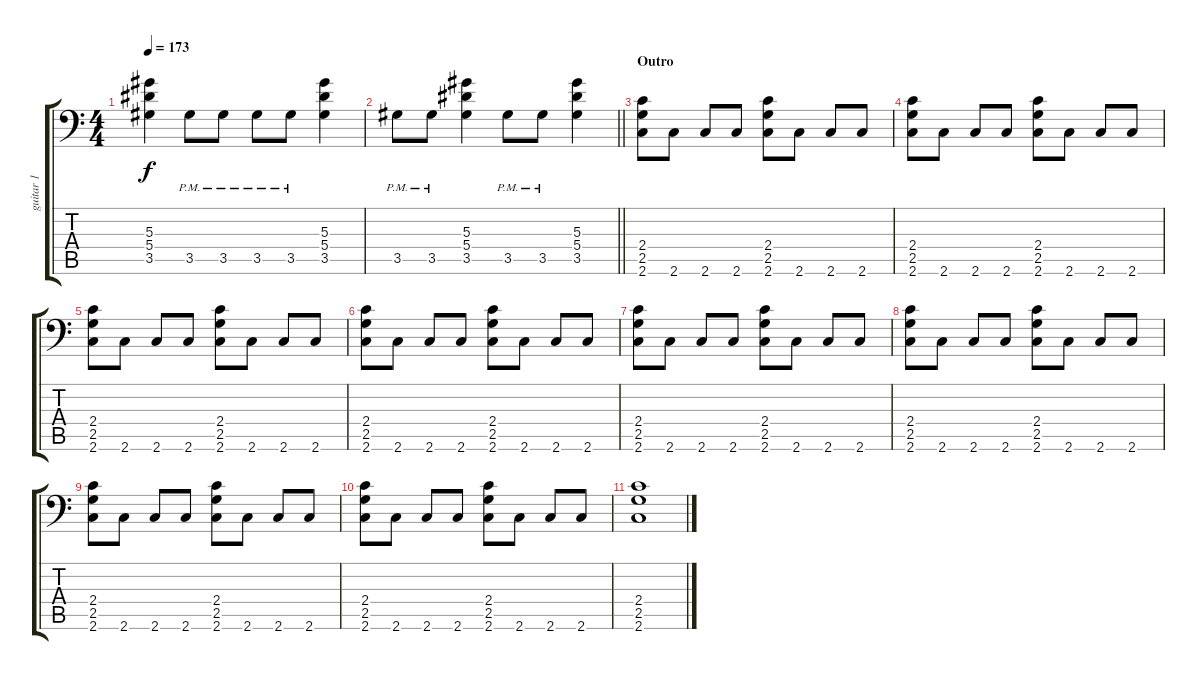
\track ("guitar 1" "guitar 1") {instrument distortionguitar}
\staff {score tabs}
\tuning (C4 G3 Eb3 Bb2 F2 Bb1) {hide}
\ts (4 4)
\tempo 173
\clef f4
\ks c
(5.3 5.4 3.5).4{dy f} 3.5{pm}.8 3.5{pm}.8 3.5{pm}.8 3.5{pm}.8 (5.3 5.4 3.5).4 |
\barLineRight lightlight
3.5{pm}.8 3.5{pm}.8 (5.3 5.4 3.5).4 3.5{pm}.8 3.5{pm}.8 (5.3 5.4 3.5).4 |
\section ("" "Outro")
(2.4 2.5 2.6).8 2.6.8 2.6.8 2.6.8 (2.4 2.5 2.6).8 2.6.8 2.6.8 2.6.8 |
(2.4 2.5 2.6).8 2.6.8 2.6.8 2.6.8 (2.4 2.5 2.6).8 2.6.8 2.6.8 2.6.8 |
(2.4 2.5 2.6).8 2.6.8 2.6.8 2.6.8 (2.4 2.5 2.6).8 2.6.8 2.6.8 2.6.8 |
(2.4 2.5 2.6).8 2.6.8 2.6.8 2.6.8 (2.4 2.5 2.6).8 2.6.8 2.6.8 2.6.8 |
(2.4 2.5 2.6).8 2.6.8 2.6.8 2.6.8 (2.4 2.5 2.6).8 2.6.8 2.6.8 2.6.8 |
(2.4 2.5 2.6).8 2.6.8 2.6.8 2.6.8 (2.4 2.5 2.6).8 2.6.8 2.6.8 2.6.8 |
(2.4 2.5 2.6).8 2.6.8 2.6.8 2.6.8 (2.4 2.5 2.6).8 2.6.8 2.6.8 2.6.8 |
(2.4 2.5 2.6).8 2.6.8 2.6.8 2.6.8 (2.4 2.5 2.6).8 2.6.8 2.6.8 2.6.8 |
(2.4 2.5 2.6).1
